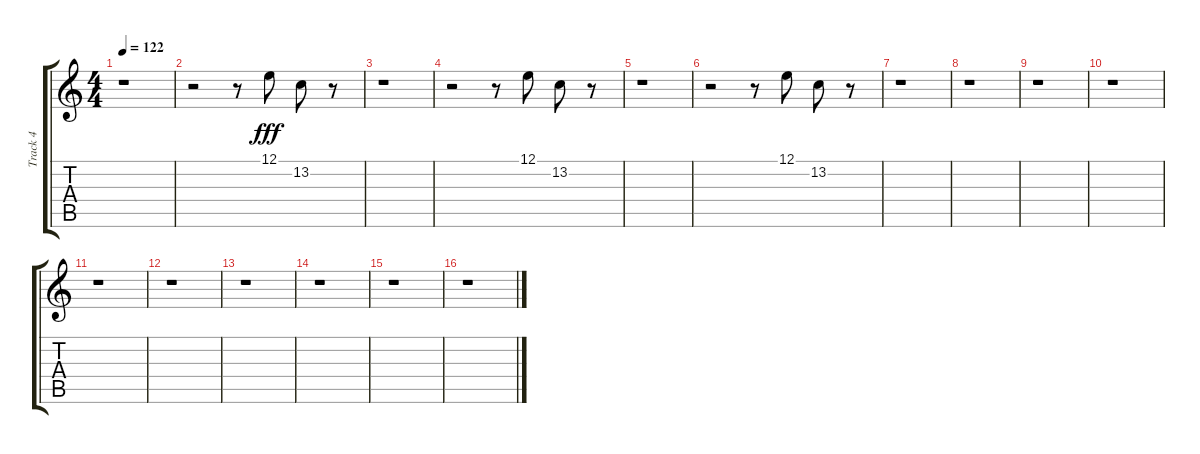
\track ("Track 4" "Track 4") {instrument musicbox}
\staff {score tabs}
\tuning (E4 B3 G3 D3 A2 E2) {hide}
\ts (4 4)
\tempo 122
\clef g2
\ks c
r.1{dy fff} |
r.2 r.8 12.1.8 13.2.8 r.8 |
r.1 |
r.2 r.8 12.1.8 13.2.8 r.8 |
r.1 |
r.2 r.8 12.1.8 13.2.8 r.8 |
r.1 |
r.1 |
r.1 |
r.1 |
r.1 |
r.1 |
r.1 |
r.1 |
r.1 |
r.1
